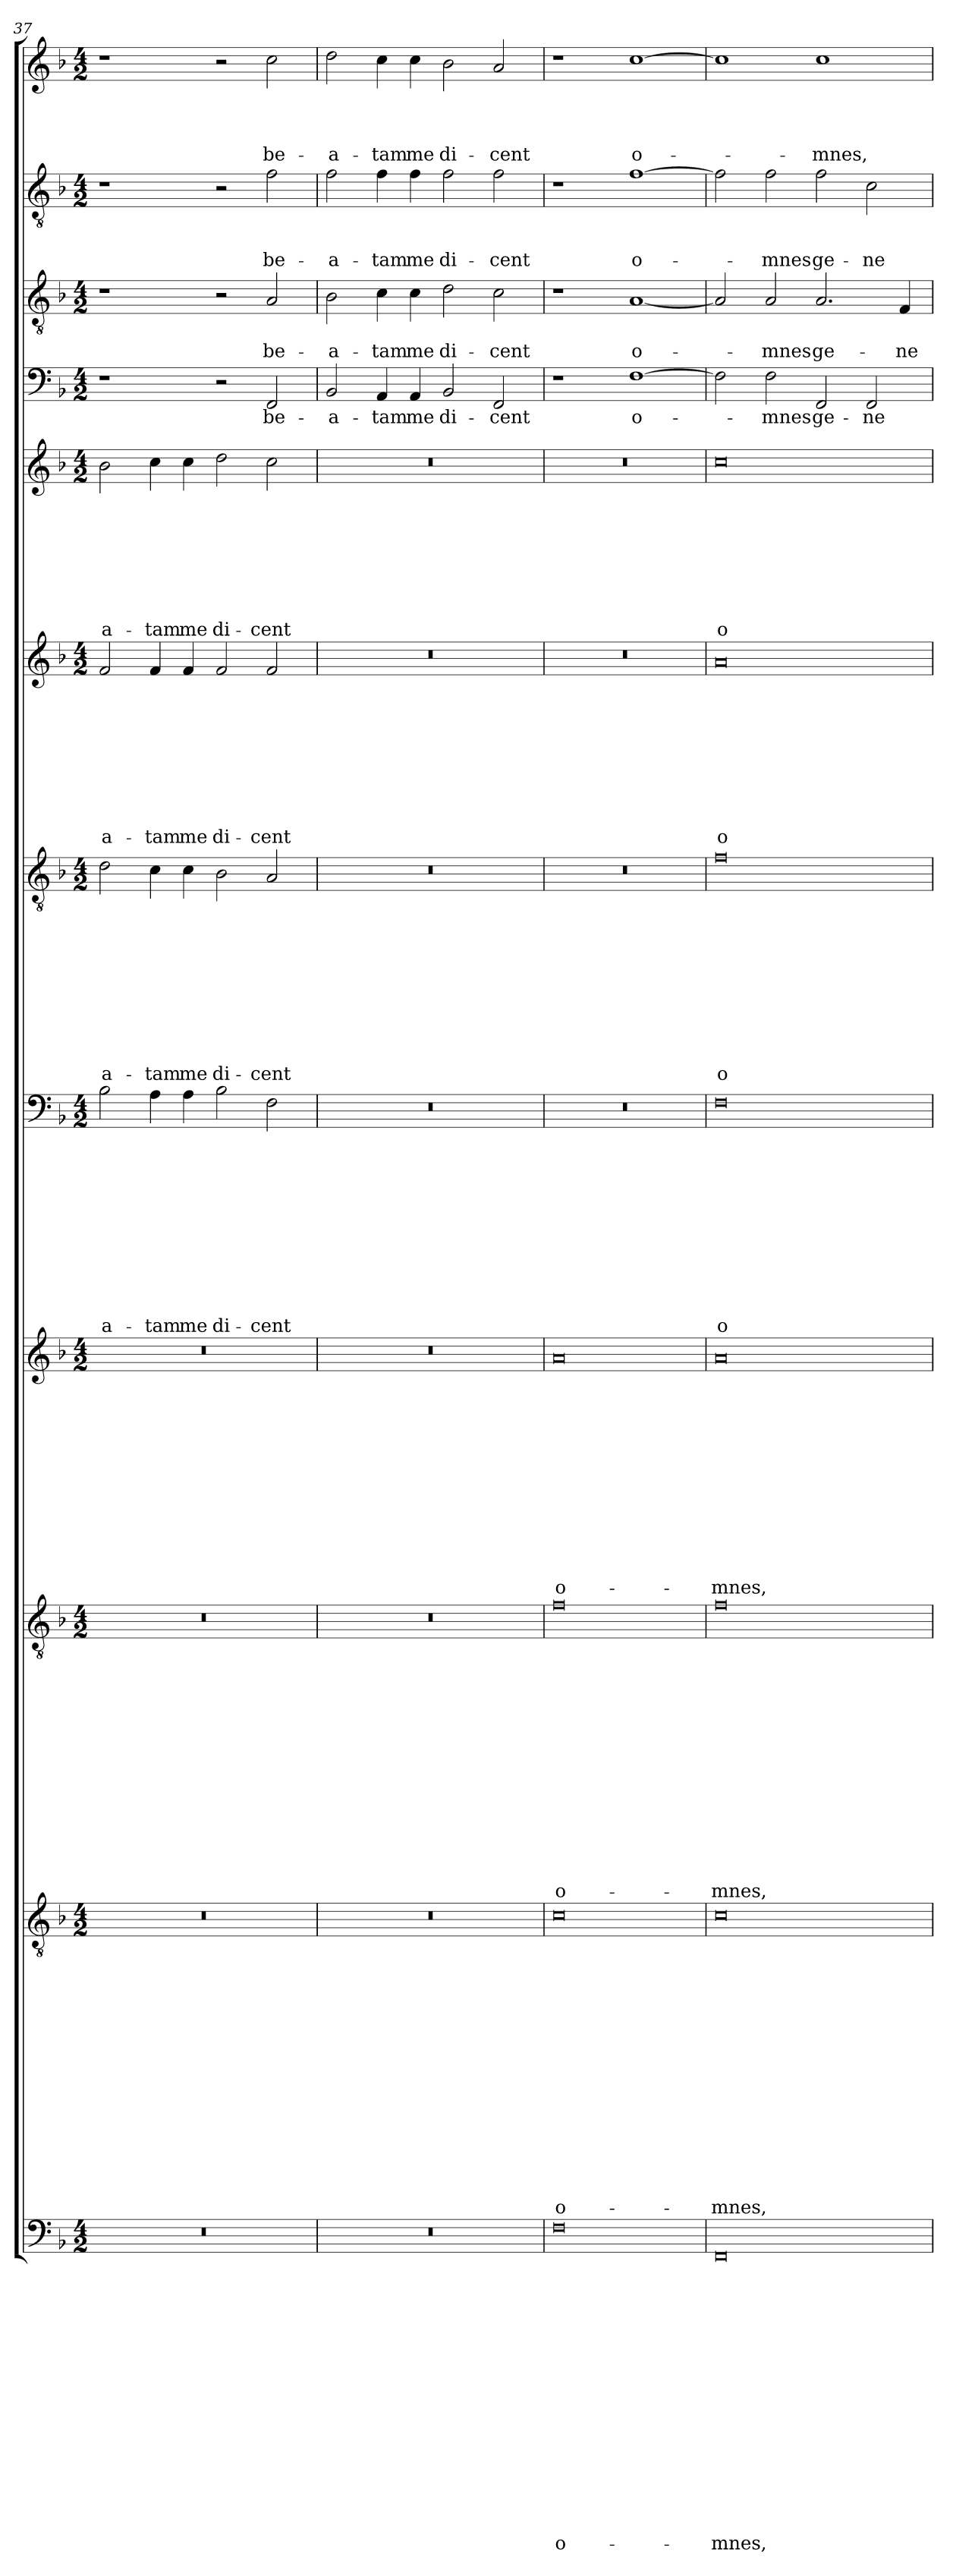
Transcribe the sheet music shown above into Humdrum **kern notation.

**kern	**text	**text	**text	**text	**text	**text	**text	**text	**text	**text	**text	**text	**text	**text	**text	**text	**kern	**text	**text	**text	**text	**text	**text	**text	**text	**text	**text	**text	**text	**text	**text	**text	**kern	**text	**text	**text	**text	**text	**text	**text	**text	**text	**text	**text	**text	**text	**text	**kern	**text	**text	**text	**text	**text	**text	**text	**text	**text	**text	**text	**text	**kern	**text	**text	**text	**text	**text	**text	**text	**text	**text	**text	**text	**kern	**text	**text	**text	**text	**text	**text	**text	**text	**text	**text	**kern	**text	**text	**text	**text	**text	**text	**text	**text	**text	**kern	**text	**text	**text	**text	**text	**text	**text	**text	**kern	**text	**kern	**text	**text	**kern	**text	**text	**text	**kern	**text	**text	**text	**text
*part12	*part12	*part12	*part12	*part12	*part12	*part12	*part12	*part12	*part12	*part12	*part12	*part12	*part12	*part12	*part12	*part12	*part11	*part11	*part11	*part11	*part11	*part11	*part11	*part11	*part11	*part11	*part11	*part11	*part11	*part11	*part11	*part11	*part10	*part10	*part10	*part10	*part10	*part10	*part10	*part10	*part10	*part10	*part10	*part10	*part10	*part10	*part10	*part9	*part9	*part9	*part9	*part9	*part9	*part9	*part9	*part9	*part9	*part9	*part9	*part9	*part8	*part8	*part8	*part8	*part8	*part8	*part8	*part8	*part8	*part8	*part8	*part8	*part7	*part7	*part7	*part7	*part7	*part7	*part7	*part7	*part7	*part7	*part7	*part6	*part6	*part6	*part6	*part6	*part6	*part6	*part6	*part6	*part6	*part5	*part5	*part5	*part5	*part5	*part5	*part5	*part5	*part5	*part4	*part4	*part3	*part3	*part3	*part2	*part2	*part2	*part2	*part1	*part1	*part1	*part1	*part1
*staff12	*staff12	*staff12	*staff12	*staff12	*staff12	*staff12	*staff12	*staff12	*staff12	*staff12	*staff12	*staff12	*staff12	*staff12	*staff12	*staff12	*staff11	*staff11	*staff11	*staff11	*staff11	*staff11	*staff11	*staff11	*staff11	*staff11	*staff11	*staff11	*staff11	*staff11	*staff11	*staff11	*staff10	*staff10	*staff10	*staff10	*staff10	*staff10	*staff10	*staff10	*staff10	*staff10	*staff10	*staff10	*staff10	*staff10	*staff10	*staff9	*staff9	*staff9	*staff9	*staff9	*staff9	*staff9	*staff9	*staff9	*staff9	*staff9	*staff9	*staff9	*staff8	*staff8	*staff8	*staff8	*staff8	*staff8	*staff8	*staff8	*staff8	*staff8	*staff8	*staff8	*staff7	*staff7	*staff7	*staff7	*staff7	*staff7	*staff7	*staff7	*staff7	*staff7	*staff7	*staff6	*staff6	*staff6	*staff6	*staff6	*staff6	*staff6	*staff6	*staff6	*staff6	*staff5	*staff5	*staff5	*staff5	*staff5	*staff5	*staff5	*staff5	*staff5	*staff4	*staff4	*staff3	*staff3	*staff3	*staff2	*staff2	*staff2	*staff2	*staff1	*staff1	*staff1	*staff1	*staff1
!!LO:PB:g=z
*clefF4	*	*	*	*	*	*	*	*	*	*	*	*	*	*	*	*	*clefGv2	*	*	*	*	*	*	*	*	*	*	*	*	*	*	*	*clefGv2	*	*	*	*	*	*	*	*	*	*	*	*	*	*	*clefG2	*	*	*	*	*	*	*	*	*	*	*	*	*clefF4	*	*	*	*	*	*	*	*	*	*	*	*clefGv2	*	*	*	*	*	*	*	*	*	*	*clefG2	*	*	*	*	*	*	*	*	*	*clefG2	*	*	*	*	*	*	*	*	*clefF4	*	*clefGv2	*	*	*clefGv2	*	*	*	*clefG2	*	*	*	*
*k[b-]	*	*	*	*	*	*	*	*	*	*	*	*	*	*	*	*	*k[b-]	*	*	*	*	*	*	*	*	*	*	*	*	*	*	*	*k[b-]	*	*	*	*	*	*	*	*	*	*	*	*	*	*	*k[b-]	*	*	*	*	*	*	*	*	*	*	*	*	*k[b-]	*	*	*	*	*	*	*	*	*	*	*	*k[b-]	*	*	*	*	*	*	*	*	*	*	*k[b-]	*	*	*	*	*	*	*	*	*	*k[b-]	*	*	*	*	*	*	*	*	*k[b-]	*	*k[b-]	*	*	*k[b-]	*	*	*	*k[b-]	*	*	*	*
*F:	*	*	*	*	*	*	*	*	*	*	*	*	*	*	*	*	*F:	*	*	*	*	*	*	*	*	*	*	*	*	*	*	*	*F:	*	*	*	*	*	*	*	*	*	*	*	*	*	*	*F:	*	*	*	*	*	*	*	*	*	*	*	*	*F:	*	*	*	*	*	*	*	*	*	*	*	*F:	*	*	*	*	*	*	*	*	*	*	*F:	*	*	*	*	*	*	*	*	*	*F:	*	*	*	*	*	*	*	*	*F:	*	*F:	*	*	*F:	*	*	*	*F:	*	*	*	*
*M4/2	*	*	*	*	*	*	*	*	*	*	*	*	*	*	*	*	*M4/2	*	*	*	*	*	*	*	*	*	*	*	*	*	*	*	*M4/2	*	*	*	*	*	*	*	*	*	*	*	*	*	*	*M4/2	*	*	*	*	*	*	*	*	*	*	*	*	*M4/2	*	*	*	*	*	*	*	*	*	*	*	*M4/2	*	*	*	*	*	*	*	*	*	*	*M4/2	*	*	*	*	*	*	*	*	*	*M4/2	*	*	*	*	*	*	*	*	*M4/2	*	*M4/2	*	*	*M4/2	*	*	*	*M4/2	*	*	*	*
=37	=37	=37	=37	=37	=37	=37	=37	=37	=37	=37	=37	=37	=37	=37	=37	=37	=37	=37	=37	=37	=37	=37	=37	=37	=37	=37	=37	=37	=37	=37	=37	=37	=37	=37	=37	=37	=37	=37	=37	=37	=37	=37	=37	=37	=37	=37	=37	=37	=37	=37	=37	=37	=37	=37	=37	=37	=37	=37	=37	=37	=37	=37	=37	=37	=37	=37	=37	=37	=37	=37	=37	=37	=37	=37	=37	=37	=37	=37	=37	=37	=37	=37	=37	=37	=37	=37	=37	=37	=37	=37	=37	=37	=37	=37	=37	=37	=37	=37	=37	=37	=37	=37	=37	=37	=37	=37	=37	=37	=37	=37	=37	=37	=37	=37	=37	=37
!	!	!	!	!	!	!	!	!	!	!	!	!	!	!	!	!	!	!	!	!	!	!	!	!	!	!	!	!	!	!	!	!	!	!	!	!	!	!	!	!	!	!	!	!	!	!	!	!	!	!	!	!	!	!	!	!	!	!	!	!	!	!	!	!	!	!	!	!	!	!	!	!LO:LY:b	!	!	!	!	!	!	!	!	!	!	!LO:LY:b	!	!	!	!	!	!	!	!	!	!LO:LY:b	!	!	!	!	!	!	!	!	!LO:LY:b	!	!	!	!	!	!	!	!	!	!	!	!	!	!
0r	.	.	.	.	.	.	.	.	.	.	.	.	.	.	.	.	0r	.	.	.	.	.	.	.	.	.	.	.	.	.	.	.	0r	.	.	.	.	.	.	.	.	.	.	.	.	.	.	0r	.	.	.	.	.	.	.	.	.	.	.	.	2B-\	.	.	.	.	.	.	.	.	.	.	-a-	2d\	.	.	.	.	.	.	.	.	.	-a-	2f/	.	.	.	.	.	.	.	.	-a-	2b-\	.	.	.	.	.	.	.	-a-	1r	.	1r	.	.	1r	.	.	.	1r	.	.	.	.
!	!	!	!	!	!	!	!	!	!	!	!	!	!	!	!	!	!	!	!	!	!	!	!	!	!	!	!	!	!	!	!	!	!	!	!	!	!	!	!	!	!	!	!	!	!	!	!	!	!	!	!	!	!	!	!	!	!	!	!	!	!	!	!	!	!	!	!	!	!	!	!	!LO:LY:b	!	!	!	!	!	!	!	!	!	!	!LO:LY:b	!	!	!	!	!	!	!	!	!	!LO:LY:b	!	!	!	!	!	!	!	!	!LO:LY:b	!	!	!	!	!	!	!	!	!	!	!	!	!	!
.	.	.	.	.	.	.	.	.	.	.	.	.	.	.	.	.	.	.	.	.	.	.	.	.	.	.	.	.	.	.	.	.	.	.	.	.	.	.	.	.	.	.	.	.	.	.	.	.	.	.	.	.	.	.	.	.	.	.	.	.	4A\	.	.	.	.	.	.	.	.	.	.	-tam	4c\	.	.	.	.	.	.	.	.	.	-tam	4f/	.	.	.	.	.	.	.	.	-tam	4cc\	.	.	.	.	.	.	.	-tam	.	.	.	.	.	.	.	.	.	.	.	.	.	.
!	!	!	!	!	!	!	!	!	!	!	!	!	!	!	!	!	!	!	!	!	!	!	!	!	!	!	!	!	!	!	!	!	!	!	!	!	!	!	!	!	!	!	!	!	!	!	!	!	!	!	!	!	!	!	!	!	!	!	!	!	!	!	!	!	!	!	!	!	!	!	!	!LO:LY:b	!	!	!	!	!	!	!	!	!	!	!LO:LY:b	!	!	!	!	!	!	!	!	!	!LO:LY:b	!	!	!	!	!	!	!	!	!LO:LY:b	!	!	!	!	!	!	!	!	!	!	!	!	!	!
.	.	.	.	.	.	.	.	.	.	.	.	.	.	.	.	.	.	.	.	.	.	.	.	.	.	.	.	.	.	.	.	.	.	.	.	.	.	.	.	.	.	.	.	.	.	.	.	.	.	.	.	.	.	.	.	.	.	.	.	.	4A\	.	.	.	.	.	.	.	.	.	.	me	4c\	.	.	.	.	.	.	.	.	.	me	4f/	.	.	.	.	.	.	.	.	me	4cc\	.	.	.	.	.	.	.	me	.	.	.	.	.	.	.	.	.	.	.	.	.	.
!	!	!	!	!	!	!	!	!	!	!	!	!	!	!	!	!	!	!	!	!	!	!	!	!	!	!	!	!	!	!	!	!	!	!	!	!	!	!	!	!	!	!	!	!	!	!	!	!	!	!	!	!	!	!	!	!	!	!	!	!	!	!	!	!	!	!	!	!	!	!	!	!LO:LY:b	!	!	!	!	!	!	!	!	!	!	!LO:LY:b	!	!	!	!	!	!	!	!	!	!LO:LY:b	!	!	!	!	!	!	!	!	!LO:LY:b	!	!	!	!	!	!	!	!	!	!	!	!	!	!
.	.	.	.	.	.	.	.	.	.	.	.	.	.	.	.	.	.	.	.	.	.	.	.	.	.	.	.	.	.	.	.	.	.	.	.	.	.	.	.	.	.	.	.	.	.	.	.	.	.	.	.	.	.	.	.	.	.	.	.	.	2B-\	.	.	.	.	.	.	.	.	.	.	di-	2B-\	.	.	.	.	.	.	.	.	.	di-	2f/	.	.	.	.	.	.	.	.	di-	2dd\	.	.	.	.	.	.	.	di-	2r	.	2r	.	.	2r	.	.	.	2r	.	.	.	.
!	!	!	!	!	!	!	!	!	!	!	!	!	!	!	!	!	!	!	!	!	!	!	!	!	!	!	!	!	!	!	!	!	!	!	!	!	!	!	!	!	!	!	!	!	!	!	!	!	!	!	!	!	!	!	!	!	!	!	!	!	!	!	!	!	!	!	!	!	!	!	!	!LO:LY:b	!	!	!	!	!	!	!	!	!	!	!LO:LY:b	!	!	!	!	!	!	!	!	!	!LO:LY:b	!	!	!	!	!	!	!	!	!LO:LY:b	!	!LO:LY:b	!	!	!LO:LY:b	!	!	!	!LO:LY:b	!	!	!	!	!LO:LY:b
.	.	.	.	.	.	.	.	.	.	.	.	.	.	.	.	.	.	.	.	.	.	.	.	.	.	.	.	.	.	.	.	.	.	.	.	.	.	.	.	.	.	.	.	.	.	.	.	.	.	.	.	.	.	.	.	.	.	.	.	.	2F\	.	.	.	.	.	.	.	.	.	.	-cent	2A/	.	.	.	.	.	.	.	.	.	-cent	2f/	.	.	.	.	.	.	.	.	-cent	2cc\	.	.	.	.	.	.	.	-cent	2FF/	be-	2A/	.	be-	2f\	.	.	be-	2cc\	.	.	.	be-
=38	=38	=38	=38	=38	=38	=38	=38	=38	=38	=38	=38	=38	=38	=38	=38	=38	=38	=38	=38	=38	=38	=38	=38	=38	=38	=38	=38	=38	=38	=38	=38	=38	=38	=38	=38	=38	=38	=38	=38	=38	=38	=38	=38	=38	=38	=38	=38	=38	=38	=38	=38	=38	=38	=38	=38	=38	=38	=38	=38	=38	=38	=38	=38	=38	=38	=38	=38	=38	=38	=38	=38	=38	=38	=38	=38	=38	=38	=38	=38	=38	=38	=38	=38	=38	=38	=38	=38	=38	=38	=38	=38	=38	=38	=38	=38	=38	=38	=38	=38	=38	=38	=38	=38	=38	=38	=38	=38	=38	=38	=38	=38	=38	=38	=38	=38	=38
!	!	!	!	!	!	!	!	!	!	!	!	!	!	!	!	!	!	!	!	!	!	!	!	!	!	!	!	!	!	!	!	!	!	!	!	!	!	!	!	!	!	!	!	!	!	!	!	!	!	!	!	!	!	!	!	!	!	!	!	!	!	!	!	!	!	!	!	!	!	!	!	!	!	!	!	!	!	!	!	!	!	!	!	!	!	!	!	!	!	!	!	!	!	!	!	!	!	!	!	!	!	!	!	!LO:LY:b	!	!	!LO:LY:b	!	!	!	!LO:LY:b	!	!	!	!	!LO:LY:b
0r	.	.	.	.	.	.	.	.	.	.	.	.	.	.	.	.	0r	.	.	.	.	.	.	.	.	.	.	.	.	.	.	.	0r	.	.	.	.	.	.	.	.	.	.	.	.	.	.	0r	.	.	.	.	.	.	.	.	.	.	.	.	0r	.	.	.	.	.	.	.	.	.	.	.	0r	.	.	.	.	.	.	.	.	.	.	0r	.	.	.	.	.	.	.	.	.	0r	.	.	.	.	.	.	.	.	2BB-/	-a-	2B-\	.	-a-	2f\	.	.	-a-	2dd\	.	.	.	-a-
!	!	!	!	!	!	!	!	!	!	!	!	!	!	!	!	!	!	!	!	!	!	!	!	!	!	!	!	!	!	!	!	!	!	!	!	!	!	!	!	!	!	!	!	!	!	!	!	!	!	!	!	!	!	!	!	!	!	!	!	!	!	!	!	!	!	!	!	!	!	!	!	!	!	!	!	!	!	!	!	!	!	!	!	!	!	!	!	!	!	!	!	!	!	!	!	!	!	!	!	!	!	!	!	!LO:LY:b	!	!	!LO:LY:b	!	!	!	!LO:LY:b	!	!	!	!	!LO:LY:b
.	.	.	.	.	.	.	.	.	.	.	.	.	.	.	.	.	.	.	.	.	.	.	.	.	.	.	.	.	.	.	.	.	.	.	.	.	.	.	.	.	.	.	.	.	.	.	.	.	.	.	.	.	.	.	.	.	.	.	.	.	.	.	.	.	.	.	.	.	.	.	.	.	.	.	.	.	.	.	.	.	.	.	.	.	.	.	.	.	.	.	.	.	.	.	.	.	.	.	.	.	.	.	4AA/	-tam	4c\	.	-tam	4f\	.	.	-tam	4cc\	.	.	.	-tam
!	!	!	!	!	!	!	!	!	!	!	!	!	!	!	!	!	!	!	!	!	!	!	!	!	!	!	!	!	!	!	!	!	!	!	!	!	!	!	!	!	!	!	!	!	!	!	!	!	!	!	!	!	!	!	!	!	!	!	!	!	!	!	!	!	!	!	!	!	!	!	!	!	!	!	!	!	!	!	!	!	!	!	!	!	!	!	!	!	!	!	!	!	!	!	!	!	!	!	!	!	!	!	!	!LO:LY:b	!	!	!LO:LY:b	!	!	!	!LO:LY:b	!	!	!	!	!LO:LY:b
.	.	.	.	.	.	.	.	.	.	.	.	.	.	.	.	.	.	.	.	.	.	.	.	.	.	.	.	.	.	.	.	.	.	.	.	.	.	.	.	.	.	.	.	.	.	.	.	.	.	.	.	.	.	.	.	.	.	.	.	.	.	.	.	.	.	.	.	.	.	.	.	.	.	.	.	.	.	.	.	.	.	.	.	.	.	.	.	.	.	.	.	.	.	.	.	.	.	.	.	.	.	.	4AA/	me	4c\	.	me	4f\	.	.	me	4cc\	.	.	.	me
!	!	!	!	!	!	!	!	!	!	!	!	!	!	!	!	!	!	!	!	!	!	!	!	!	!	!	!	!	!	!	!	!	!	!	!	!	!	!	!	!	!	!	!	!	!	!	!	!	!	!	!	!	!	!	!	!	!	!	!	!	!	!	!	!	!	!	!	!	!	!	!	!	!	!	!	!	!	!	!	!	!	!	!	!	!	!	!	!	!	!	!	!	!	!	!	!	!	!	!	!	!	!	!	!LO:LY:b	!	!	!LO:LY:b	!	!	!	!LO:LY:b	!	!	!	!	!LO:LY:b
.	.	.	.	.	.	.	.	.	.	.	.	.	.	.	.	.	.	.	.	.	.	.	.	.	.	.	.	.	.	.	.	.	.	.	.	.	.	.	.	.	.	.	.	.	.	.	.	.	.	.	.	.	.	.	.	.	.	.	.	.	.	.	.	.	.	.	.	.	.	.	.	.	.	.	.	.	.	.	.	.	.	.	.	.	.	.	.	.	.	.	.	.	.	.	.	.	.	.	.	.	.	.	2BB-/	di-	2d\	.	di-	2f\	.	.	di-	2b-\	.	.	.	di-
!	!	!	!	!	!	!	!	!	!	!	!	!	!	!	!	!	!	!	!	!	!	!	!	!	!	!	!	!	!	!	!	!	!	!	!	!	!	!	!	!	!	!	!	!	!	!	!	!	!	!	!	!	!	!	!	!	!	!	!	!	!	!	!	!	!	!	!	!	!	!	!	!	!	!	!	!	!	!	!	!	!	!	!	!	!	!	!	!	!	!	!	!	!	!	!	!	!	!	!	!	!	!	!	!LO:LY:b	!	!	!LO:LY:b	!	!	!	!LO:LY:b	!	!	!	!	!LO:LY:b
.	.	.	.	.	.	.	.	.	.	.	.	.	.	.	.	.	.	.	.	.	.	.	.	.	.	.	.	.	.	.	.	.	.	.	.	.	.	.	.	.	.	.	.	.	.	.	.	.	.	.	.	.	.	.	.	.	.	.	.	.	.	.	.	.	.	.	.	.	.	.	.	.	.	.	.	.	.	.	.	.	.	.	.	.	.	.	.	.	.	.	.	.	.	.	.	.	.	.	.	.	.	.	2FF/	-cent	2c\	.	-cent	2f\	.	.	-cent	2a/	.	.	.	-cent
=39	=39	=39	=39	=39	=39	=39	=39	=39	=39	=39	=39	=39	=39	=39	=39	=39	=39	=39	=39	=39	=39	=39	=39	=39	=39	=39	=39	=39	=39	=39	=39	=39	=39	=39	=39	=39	=39	=39	=39	=39	=39	=39	=39	=39	=39	=39	=39	=39	=39	=39	=39	=39	=39	=39	=39	=39	=39	=39	=39	=39	=39	=39	=39	=39	=39	=39	=39	=39	=39	=39	=39	=39	=39	=39	=39	=39	=39	=39	=39	=39	=39	=39	=39	=39	=39	=39	=39	=39	=39	=39	=39	=39	=39	=39	=39	=39	=39	=39	=39	=39	=39	=39	=39	=39	=39	=39	=39	=39	=39	=39	=39	=39	=39	=39	=39	=39
!	!	!	!	!	!	!	!	!	!	!	!	!	!	!	!	!LO:LY:b	!	!	!	!	!	!	!	!	!	!	!	!	!	!	!	!LO:LY:b	!	!	!	!	!	!	!	!	!	!	!	!	!	!	!LO:LY:b	!	!	!	!	!	!	!	!	!	!	!	!	!LO:LY:b	!LO:N:vis=1	!	!	!	!	!	!	!	!	!	!	!	!	!	!	!	!	!	!	!	!	!	!	!	!	!	!	!	!	!	!	!	!	!	!	!	!	!	!	!	!	!	!	!	!	!	!	!	!	!	!	!	!	!	!	!
0F	.	.	.	.	.	.	.	.	.	.	.	.	.	.	.	o-	0c	.	.	.	.	.	.	.	.	.	.	.	.	.	.	o-	0f	.	.	.	.	.	.	.	.	.	.	.	.	.	o-	0a	.	.	.	.	.	.	.	.	.	.	.	o-	0r	.	.	.	.	.	.	.	.	.	.	.	0r	.	.	.	.	.	.	.	.	.	.	0r	.	.	.	.	.	.	.	.	.	0r	.	.	.	.	.	.	.	.	1r	.	1r	.	.	1r	.	.	.	1r	.	.	.	.
!	!	!	!	!	!	!	!	!	!	!	!	!	!	!	!	!	!	!	!	!	!	!	!	!	!	!	!	!	!	!	!	!	!	!	!	!	!	!	!	!	!	!	!	!	!	!	!	!	!	!	!	!	!	!	!	!	!	!	!	!	!	!	!	!	!	!	!	!	!	!	!	!	!	!	!	!	!	!	!	!	!	!	!	!	!	!	!	!	!	!	!	!	!	!	!	!	!	!	!	!	!	!	!	!LO:LY:b	!	!	!LO:LY:b	!	!	!	!LO:LY:b	!	!	!	!	!LO:LY:b
.	.	.	.	.	.	.	.	.	.	.	.	.	.	.	.	.	.	.	.	.	.	.	.	.	.	.	.	.	.	.	.	.	.	.	.	.	.	.	.	.	.	.	.	.	.	.	.	.	.	.	.	.	.	.	.	.	.	.	.	.	.	.	.	.	.	.	.	.	.	.	.	.	.	.	.	.	.	.	.	.	.	.	.	.	.	.	.	.	.	.	.	.	.	.	.	.	.	.	.	.	.	.	[1F	o-	[1A	.	o-	[1f	.	.	o-	[1cc	.	.	.	o-
=40	=40	=40	=40	=40	=40	=40	=40	=40	=40	=40	=40	=40	=40	=40	=40	=40	=40	=40	=40	=40	=40	=40	=40	=40	=40	=40	=40	=40	=40	=40	=40	=40	=40	=40	=40	=40	=40	=40	=40	=40	=40	=40	=40	=40	=40	=40	=40	=40	=40	=40	=40	=40	=40	=40	=40	=40	=40	=40	=40	=40	=40	=40	=40	=40	=40	=40	=40	=40	=40	=40	=40	=40	=40	=40	=40	=40	=40	=40	=40	=40	=40	=40	=40	=40	=40	=40	=40	=40	=40	=40	=40	=40	=40	=40	=40	=40	=40	=40	=40	=40	=40	=40	=40	=40	=40	=40	=40	=40	=40	=40	=40	=40	=40	=40	=40	=40
!	!	!	!	!	!	!	!	!	!	!	!	!	!	!	!	!LO:LY:b	!	!	!	!	!	!	!	!	!	!	!	!	!	!	!	!LO:LY:b	!	!	!	!	!	!	!	!	!	!	!	!	!	!	!LO:LY:b	!	!	!	!	!	!	!	!	!	!	!	!	!LO:LY:b	!	!	!	!	!	!	!	!	!	!	!	!LO:LY:b	!	!	!	!	!	!	!	!	!	!	!LO:LY:b	!	!	!	!	!	!	!	!	!	!LO:LY:b	!	!	!	!	!	!	!	!	!LO:LY:b	!	!	!	!	!	!	!	!	!	!	!	!	!	!
0FF	.	.	.	.	.	.	.	.	.	.	.	.	.	.	.	-mnes,	0c	.	.	.	.	.	.	.	.	.	.	.	.	.	.	-mnes,	0f	.	.	.	.	.	.	.	.	.	.	.	.	.	-mnes,	0a	.	.	.	.	.	.	.	.	.	.	.	-mnes,	0F	.	.	.	.	.	.	.	.	.	.	o-	0f	.	.	.	.	.	.	.	.	.	o-	0a	.	.	.	.	.	.	.	.	o-	0cc	.	.	.	.	.	.	.	o-	2F\]	.	2A/]	.	.	2f\]	.	.	.	1cc]	.	.	.	.
!	!	!	!	!	!	!	!	!	!	!	!	!	!	!	!	!	!	!	!	!	!	!	!	!	!	!	!	!	!	!	!	!	!	!	!	!	!	!	!	!	!	!	!	!	!	!	!	!	!	!	!	!	!	!	!	!	!	!	!	!	!	!	!	!	!	!	!	!	!	!	!	!	!	!	!	!	!	!	!	!	!	!	!	!	!	!	!	!	!	!	!	!	!	!	!	!	!	!	!	!	!	!	!	!LO:LY:b	!	!	!LO:LY:b	!	!	!	!LO:LY:b	!	!	!	!	!
.	.	.	.	.	.	.	.	.	.	.	.	.	.	.	.	.	.	.	.	.	.	.	.	.	.	.	.	.	.	.	.	.	.	.	.	.	.	.	.	.	.	.	.	.	.	.	.	.	.	.	.	.	.	.	.	.	.	.	.	.	.	.	.	.	.	.	.	.	.	.	.	.	.	.	.	.	.	.	.	.	.	.	.	.	.	.	.	.	.	.	.	.	.	.	.	.	.	.	.	.	.	.	2F\	-mnes	2A/	.	-mnes	2f\	.	.	-mnes	.	.	.	.	.
!	!	!	!	!	!	!	!	!	!	!	!	!	!	!	!	!	!	!	!	!	!	!	!	!	!	!	!	!	!	!	!	!	!	!	!	!	!	!	!	!	!	!	!	!	!	!	!	!	!	!	!	!	!	!	!	!	!	!	!	!	!	!	!	!	!	!	!	!	!	!	!	!	!	!	!	!	!	!	!	!	!	!	!	!	!	!	!	!	!	!	!	!	!	!	!	!	!	!	!	!	!	!	!	!LO:LY:b	!	!	!LO:LY:b	!	!	!	!LO:LY:b	!	!	!	!	!LO:LY:b
.	.	.	.	.	.	.	.	.	.	.	.	.	.	.	.	.	.	.	.	.	.	.	.	.	.	.	.	.	.	.	.	.	.	.	.	.	.	.	.	.	.	.	.	.	.	.	.	.	.	.	.	.	.	.	.	.	.	.	.	.	.	.	.	.	.	.	.	.	.	.	.	.	.	.	.	.	.	.	.	.	.	.	.	.	.	.	.	.	.	.	.	.	.	.	.	.	.	.	.	.	.	.	2FF/	ge-	2.A/	.	ge-	2f\	.	.	ge-	1cc	.	.	.	-mnes,
!	!	!	!	!	!	!	!	!	!	!	!	!	!	!	!	!	!	!	!	!	!	!	!	!	!	!	!	!	!	!	!	!	!	!	!	!	!	!	!	!	!	!	!	!	!	!	!	!	!	!	!	!	!	!	!	!	!	!	!	!	!	!	!	!	!	!	!	!	!	!	!	!	!	!	!	!	!	!	!	!	!	!	!	!	!	!	!	!	!	!	!	!	!	!	!	!	!	!	!	!	!	!	!	!LO:LY:b	!	!	!	!	!	!	!LO:LY:b	!	!	!	!	!
.	.	.	.	.	.	.	.	.	.	.	.	.	.	.	.	.	.	.	.	.	.	.	.	.	.	.	.	.	.	.	.	.	.	.	.	.	.	.	.	.	.	.	.	.	.	.	.	.	.	.	.	.	.	.	.	.	.	.	.	.	.	.	.	.	.	.	.	.	.	.	.	.	.	.	.	.	.	.	.	.	.	.	.	.	.	.	.	.	.	.	.	.	.	.	.	.	.	.	.	.	.	.	2FF/	-ne-	.	.	.	2c\	.	.	-ne-	.	.	.	.	.
!	!	!	!	!	!	!	!	!	!	!	!	!	!	!	!	!	!	!	!	!	!	!	!	!	!	!	!	!	!	!	!	!	!	!	!	!	!	!	!	!	!	!	!	!	!	!	!	!	!	!	!	!	!	!	!	!	!	!	!	!	!	!	!	!	!	!	!	!	!	!	!	!	!	!	!	!	!	!	!	!	!	!	!	!	!	!	!	!	!	!	!	!	!	!	!	!	!	!	!	!	!	!	!	!	!	!	!LO:LY:b	!	!	!	!	!	!	!	!	!
.	.	.	.	.	.	.	.	.	.	.	.	.	.	.	.	.	.	.	.	.	.	.	.	.	.	.	.	.	.	.	.	.	.	.	.	.	.	.	.	.	.	.	.	.	.	.	.	.	.	.	.	.	.	.	.	.	.	.	.	.	.	.	.	.	.	.	.	.	.	.	.	.	.	.	.	.	.	.	.	.	.	.	.	.	.	.	.	.	.	.	.	.	.	.	.	.	.	.	.	.	.	.	.	.	4F/	.	-ne-	.	.	.	.	.	.	.	.	.
=	=	=	=	=	=	=	=	=	=	=	=	=	=	=	=	=	=	=	=	=	=	=	=	=	=	=	=	=	=	=	=	=	=	=	=	=	=	=	=	=	=	=	=	=	=	=	=	=	=	=	=	=	=	=	=	=	=	=	=	=	=	=	=	=	=	=	=	=	=	=	=	=	=	=	=	=	=	=	=	=	=	=	=	=	=	=	=	=	=	=	=	=	=	=	=	=	=	=	=	=	=	=	=	=	=	=	=	=	=	=	=	=	=	=	=	=
*-	*-	*-	*-	*-	*-	*-	*-	*-	*-	*-	*-	*-	*-	*-	*-	*-	*-	*-	*-	*-	*-	*-	*-	*-	*-	*-	*-	*-	*-	*-	*-	*-	*-	*-	*-	*-	*-	*-	*-	*-	*-	*-	*-	*-	*-	*-	*-	*-	*-	*-	*-	*-	*-	*-	*-	*-	*-	*-	*-	*-	*-	*-	*-	*-	*-	*-	*-	*-	*-	*-	*-	*-	*-	*-	*-	*-	*-	*-	*-	*-	*-	*-	*-	*-	*-	*-	*-	*-	*-	*-	*-	*-	*-	*-	*-	*-	*-	*-	*-	*-	*-	*-	*-	*-	*-	*-	*-	*-	*-	*-	*-	*-	*-	*-	*-	*-
